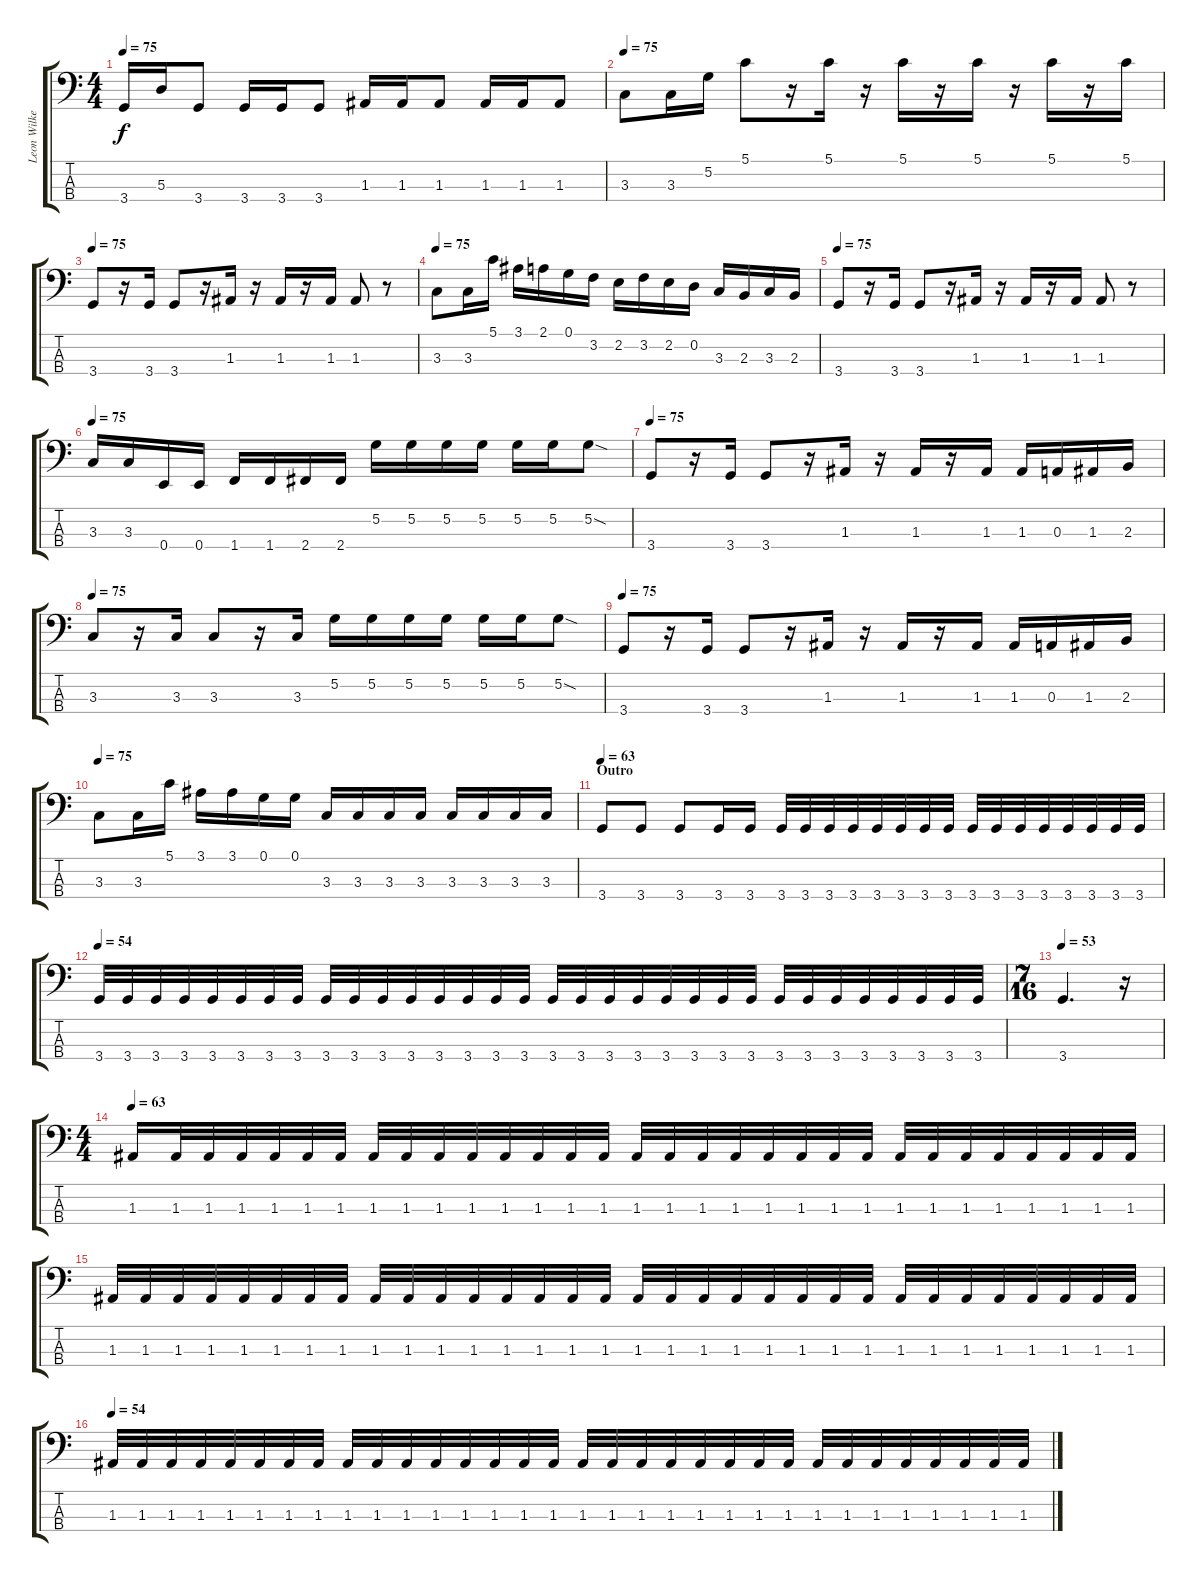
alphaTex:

\track ("Leon Wilkeson (bass)" "Leon Wilke") {instrument electricbassfinger}
\staff {score tabs}
\tuning (G2 D2 A1 E1) {hide}
\ts (4 4)
\tempo 75
\clef f4
\ks c
3.4.16{dy f} 5.3.16 3.4.8 3.4.16 3.4.16 3.4.8 1.3.16 1.3.16 1.3.8 1.3.16 1.3.16 1.3.8 |
\tempo 75
3.3.8 3.3.16 5.2.16 5.1.8 r.16 5.1.16 r.16 5.1.16 r.16 5.1.16 r.16 5.1.16 r.16 5.1.16 |
\tempo 75
3.4.8 r.16 3.4.16 3.4.8 r.16 1.3.16 r.16 1.3.16 r.16 1.3.16 1.3.8 r.8 |
\tempo 75
3.3.8 3.3.16 5.1.16 3.1.16 2.1.16 0.1.16 3.2.16 2.2.16 3.2.16 2.2.16 0.2.16 3.3.16 2.3.16 3.3.16 2.3.16 |
\tempo 75
3.4.8 r.16 3.4.16 3.4.8 r.16 1.3.16 r.16 1.3.16 r.16 1.3.16 1.3.8 r.8 |
\tempo 75
3.3.16 3.3.16 0.4.16 0.4.16 1.4.16 1.4.16 2.4.16 2.4.16 5.2.16 5.2.16 5.2.16 5.2.16 5.2.16 5.2.16 5.2{sod}.8 |
\tempo 75
3.4.8 r.16 3.4.16 3.4.8 r.16 1.3.16 r.16 1.3.16 r.16 1.3.16 1.3.16 0.3.16 1.3.16 2.3.16 |
\tempo 75
3.3.8 r.16 3.3.16 3.3.8 r.16 3.3.16 5.2.16 5.2.16 5.2.16 5.2.16 5.2.16 5.2.16 5.2{sod}.8 |
\tempo 75
3.4.8 r.16 3.4.16 3.4.8 r.16 1.3.16 r.16 1.3.16 r.16 1.3.16 1.3.16 0.3.16 1.3.16 2.3.16 |
\tempo 75
3.3.8 3.3.16 5.1.16 3.1.16 3.1.16 0.1.16 0.1.16 3.3.16 3.3.16 3.3.16 3.3.16 3.3.16 3.3.16 3.3.16 3.3.16 |
\section ("" "Outro")
\tempo 63
3.4.8 3.4.8 3.4.8 3.4.16 3.4.16 3.4.32 3.4.32 3.4.32 3.4.32 3.4.32 3.4.32 3.4.32 3.4.32 3.4.32 3.4.32 3.4.32 3.4.32 3.4.32 3.4.32 3.4.32 3.4.32 |
\tempo 54
3.4.32 3.4.32 3.4.32 3.4.32 3.4.32 3.4.32 3.4.32 3.4.32 3.4.32 3.4.32 3.4.32 3.4.32 3.4.32 3.4.32 3.4.32 3.4.32 3.4.32 3.4.32 3.4.32 3.4.32 3.4.32 3.4.32 3.4.32 3.4.32 3.4.32 3.4.32 3.4.32 3.4.32 3.4.32 3.4.32 3.4.32 3.4.32 |
\ts (7 16)
\tempo 53
3.4.4{d} r.16 |
\ts (4 4)
\tempo 63
1.3.16 1.3.32 1.3.32 1.3.32 1.3.32 1.3.32 1.3.32 1.3.32 1.3.32 1.3.32 1.3.32 1.3.32 1.3.32 1.3.32 1.3.32 1.3.32 1.3.32 1.3.32 1.3.32 1.3.32 1.3.32 1.3.32 1.3.32 1.3.32 1.3.32 1.3.32 1.3.32 1.3.32 1.3.32 1.3.32 1.3.32 |
1.3.32 1.3.32 1.3.32 1.3.32 1.3.32 1.3.32 1.3.32 1.3.32 1.3.32 1.3.32 1.3.32 1.3.32 1.3.32 1.3.32 1.3.32 1.3.32 1.3.32 1.3.32 1.3.32 1.3.32 1.3.32 1.3.32 1.3.32 1.3.32 1.3.32 1.3.32 1.3.32 1.3.32 1.3.32 1.3.32 1.3.32 1.3.32 |
\tempo 54
1.3.32 1.3.32 1.3.32 1.3.32 1.3.32 1.3.32 1.3.32 1.3.32 1.3.32 1.3.32 1.3.32 1.3.32 1.3.32 1.3.32 1.3.32 1.3.32 1.3.32 1.3.32 1.3.32 1.3.32 1.3.32 1.3.32 1.3.32 1.3.32 1.3.32 1.3.32 1.3.32 1.3.32 1.3.32 1.3.32 1.3.32 1.3.32
